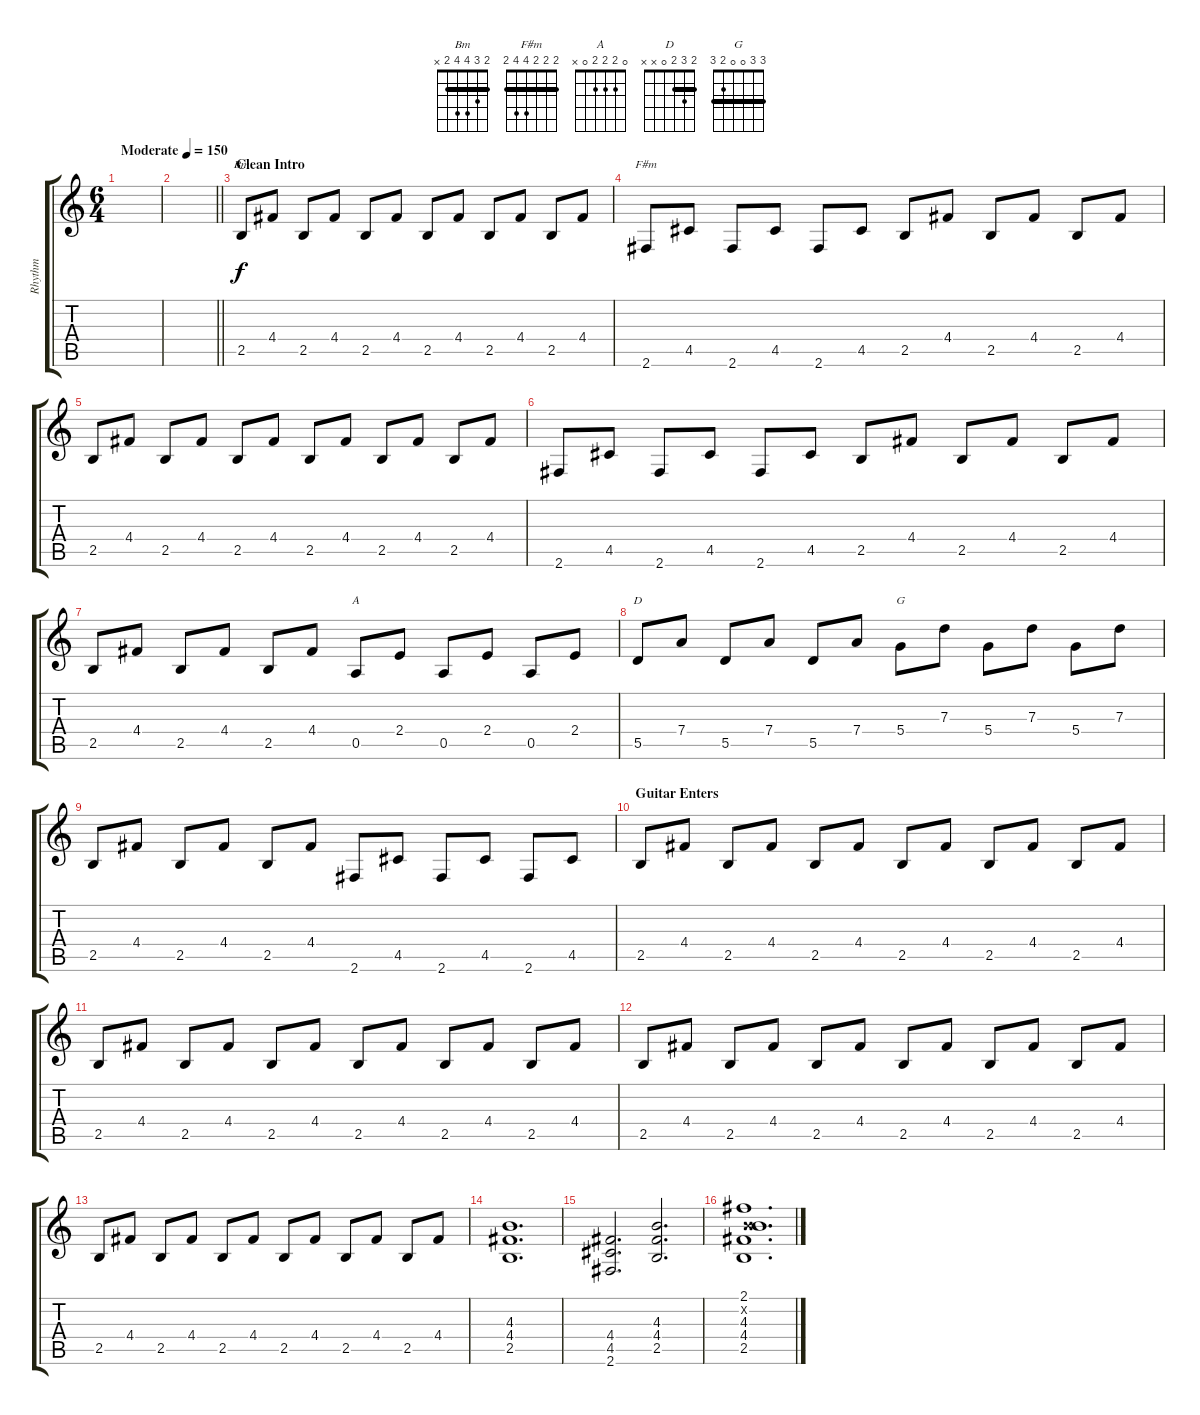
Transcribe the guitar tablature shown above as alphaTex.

\track ("Rhythm" "Rhythm") {instrument acousticguitarnylon}
\staff {score tabs}
\tuning (E4 B3 G3 D3 A2 E2) {hide}
\chord ("Bm" 2 3 4 4 2 x) {barre 2}
\chord ("F#m" 2 2 2 4 4 2) {barre 2}
\chord ("A" 0 2 2 2 0 x)
\chord ("D" 2 3 2 0 x x) {barre 2}
\chord ("G" 3 3 0 0 2 3) {barre 3}
\ts (6 4)
\tempo (150 "Moderate")
\clef g2
\ks c
|
\barLineRight lightlight
|
\section ("" "Clean Intro")
2.5.8{ch "Bm"} 4.4.8 2.5.8 4.4.8 2.5.8 4.4.8 2.5.8 4.4.8 2.5.8 4.4.8 2.5.8 4.4.8 |
2.6.8{ch "F#m"} 4.5.8 2.6.8 4.5.8 2.6.8 4.5.8 2.5.8 4.4.8 2.5.8 4.4.8 2.5.8 4.4.8 |
2.5.8 4.4.8 2.5.8 4.4.8 2.5.8 4.4.8 2.5.8 4.4.8 2.5.8 4.4.8 2.5.8 4.4.8 |
2.6.8 4.5.8 2.6.8 4.5.8 2.6.8 4.5.8 2.5.8 4.4.8 2.5.8 4.4.8 2.5.8 4.4.8 |
2.5.8 4.4.8 2.5.8 4.4.8 2.5.8 4.4.8 0.5.8{ch "A"} 2.4.8 0.5.8 2.4.8 0.5.8 2.4.8 |
5.5.8{ch "D"} 7.4.8 5.5.8 7.4.8 5.5.8 7.4.8 5.4.8{ch "G"} 7.3.8 5.4.8 7.3.8 5.4.8 7.3.8 |
2.5.8 4.4.8 2.5.8 4.4.8 2.5.8 4.4.8 2.6.8 4.5.8 2.6.8 4.5.8 2.6.8 4.5.8 |
\section ("" "Guitar Enters")
2.5.8 4.4.8 2.5.8 4.4.8 2.5.8 4.4.8 2.5.8 4.4.8 2.5.8 4.4.8 2.5.8 4.4.8 |
2.5.8 4.4.8 2.5.8 4.4.8 2.5.8 4.4.8 2.5.8 4.4.8 2.5.8 4.4.8 2.5.8 4.4.8 |
2.5.8 4.4.8 2.5.8 4.4.8 2.5.8 4.4.8 2.5.8 4.4.8 2.5.8 4.4.8 2.5.8 4.4.8 |
2.5.8 4.4.8 2.5.8 4.4.8 2.5.8 4.4.8 2.5.8 4.4.8 2.5.8 4.4.8 2.5.8 4.4.8 |
(4.3 4.4 2.5).1{d instrument distortionguitar} |
(4.4 4.5 2.6).2{d} (4.3 4.4 2.5).2{d} |
(2.1 0.2{x} 4.3 4.4 2.5).1{d}
